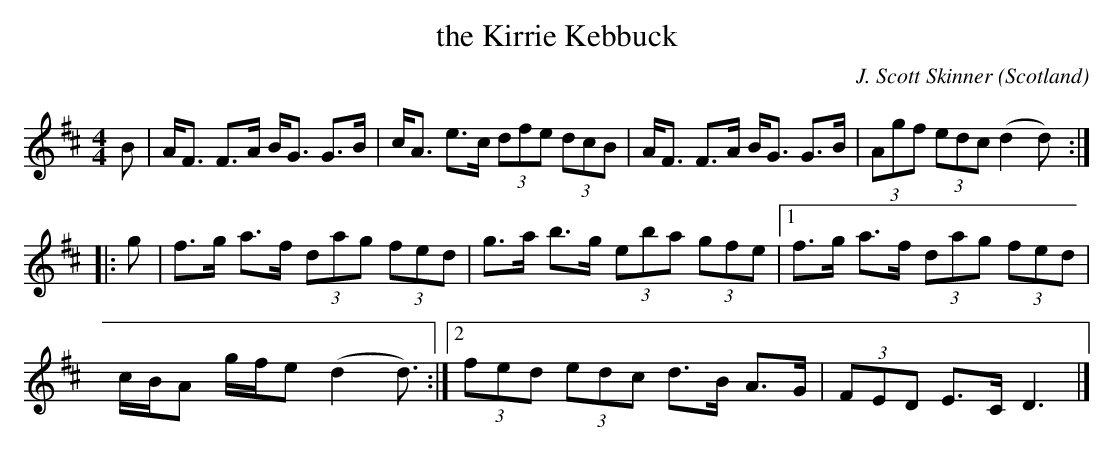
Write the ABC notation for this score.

X:1
T:the Kirrie Kebbuck
C:J. Scott Skinner
M:4/4
O:Scotland
K:D major
B|\
A<F F>A B<G G>B|c<A e>c (3dfe (3dcB|\
A<F F>A B<G G>B|(3Agf (3edc (d2 d)::
g|\
f>g a>f (3dag (3fed|g>a b>g (3eba (3gfe\
|1 f>g a>f (3dag (3fed|
   c/B/A g/f/e (d2 d3/2)\
:|2(3fed (3edc d>B A>G|(3FED E>C D3|]
